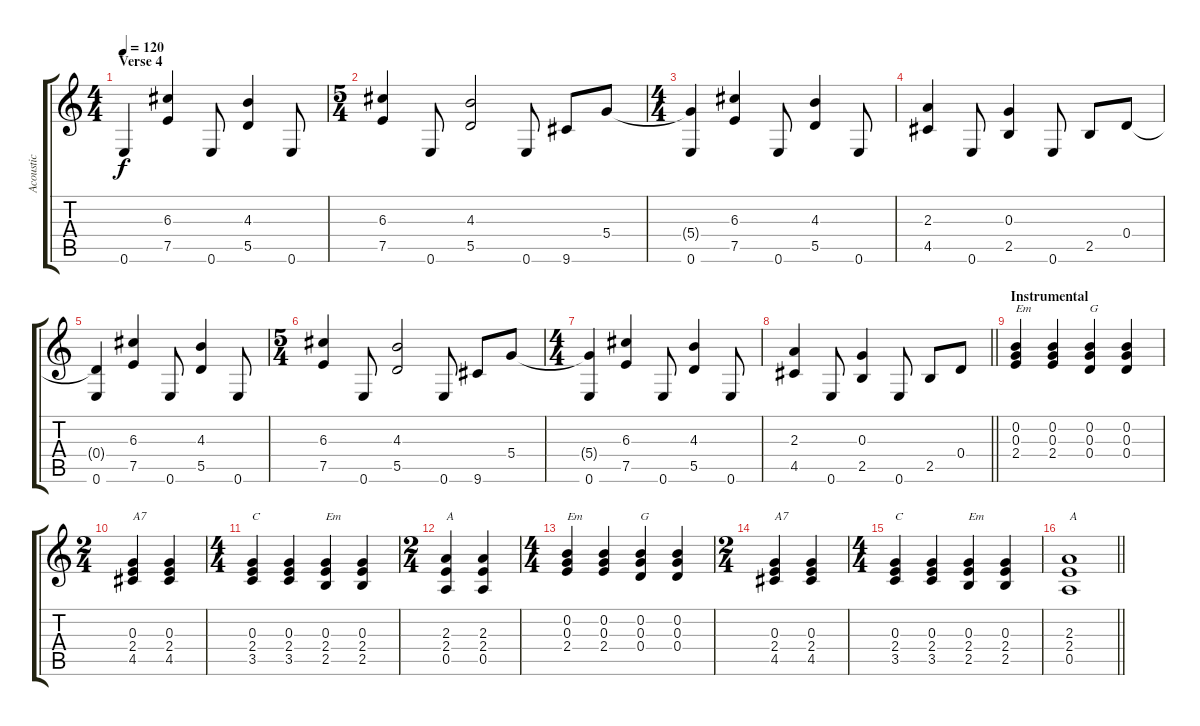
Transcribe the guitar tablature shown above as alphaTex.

\track ("Acoustic" "Acoustic") {instrument acousticguitarsteel}
\staff {score tabs}
\tuning (E4 B3 G3 D3 A2 E2) {hide}
\ts (4 4)
\section ("" "Verse 4")
\tempo 120
\clef g2
\ks c
0.6.4{dy f} (6.3 7.5).4 0.6.8 (4.3 5.5).4 0.6.8 |
\ts (5 4)
(6.3 7.5).4 0.6.8 (4.3 5.5).2 0.6.8 9.6.8 5.4.8 |
\ts (4 4)
(5.4{t} 0.6).4 (6.3 7.5).4 0.6.8 (4.3 5.5).4 0.6.8 |
(2.3 4.5).4 0.6.8 (0.3 2.5).4 0.6.8 2.5.8 0.4.8 |
(0.4{t} 0.6).4 (6.3 7.5).4 0.6.8 (4.3 5.5).4 0.6.8 |
\ts (5 4)
(6.3 7.5).4 0.6.8 (4.3 5.5).2 0.6.8 9.6.8 5.4.8 |
\ts (4 4)
(5.4{t} 0.6).4 (6.3 7.5).4 0.6.8 (4.3 5.5).4 0.6.8 |
\barLineRight lightlight
(2.3 4.5).4 0.6.8 (0.3 2.5).4 0.6.8 2.5.8 0.4.8 |
\section ("" "Instrumental")
(0.2 0.3 2.4).4{txt "Em"} (0.2 0.3 2.4).4 (0.2 0.3 0.4).4{txt "G"} (0.2 0.3 0.4).4 |
\ts (2 4)
(0.3 2.4 4.5).4{txt "A7"} (0.3 2.4 4.5).4 |
\ts (4 4)
(0.3 2.4 3.5).4{txt "C"} (0.3 2.4 3.5).4 (0.3 2.4 2.5).4{txt "Em"} (0.3 2.4 2.5).4 |
\ts (2 4)
(2.3 2.4 0.5).4{txt "A"} (2.3 2.4 0.5).4 |
\ts (4 4)
(0.2 0.3 2.4).4{txt "Em"} (0.2 0.3 2.4).4 (0.2 0.3 0.4).4{txt "G"} (0.2 0.3 0.4).4 |
\ts (2 4)
(0.3 2.4 4.5).4{txt "A7"} (0.3 2.4 4.5).4 |
\ts (4 4)
(0.3 2.4 3.5).4{txt "C"} (0.3 2.4 3.5).4 (0.3 2.4 2.5).4{txt "Em"} (0.3 2.4 2.5).4 |
\barLineRight lightlight
(2.3 2.4 0.5).1{txt "A"}
